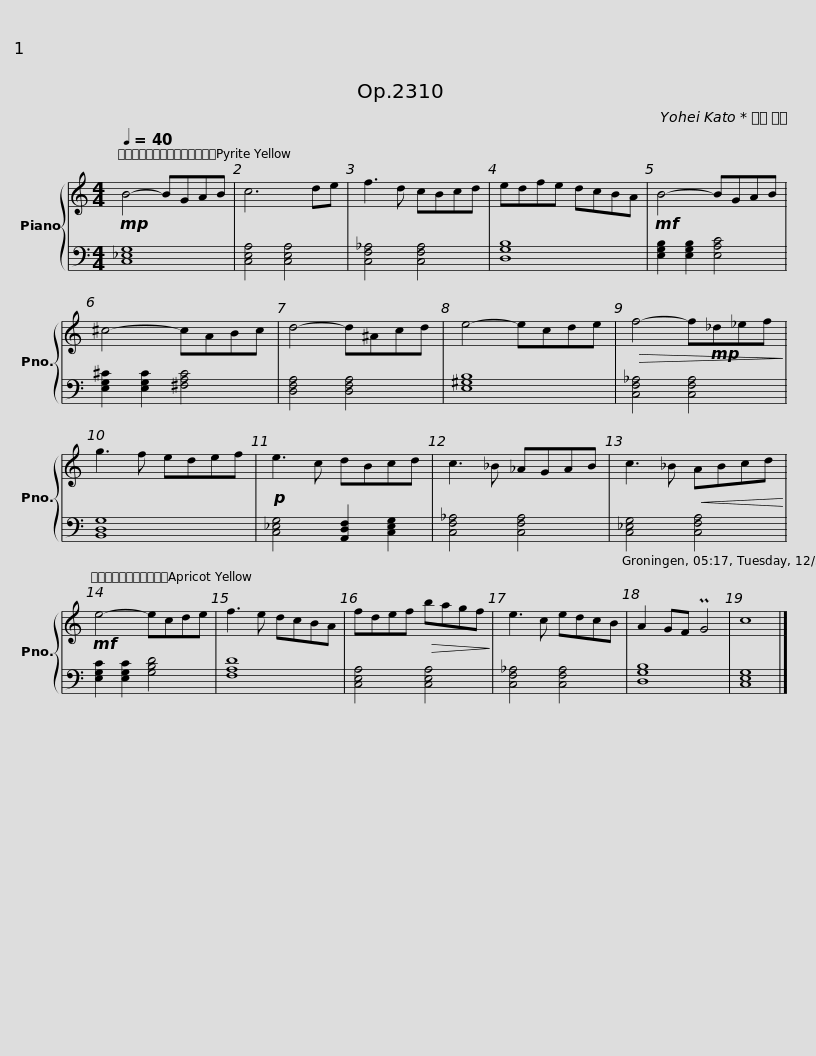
X:1
%%score { 1 | 2 }
L:1/8
Q:1/4=40
M:4/4
I:linebreak $
K:C
V:1 treble
V:2 bass
V:1
!mp! B4- BGAB | c6 de | f3 d cBcd | edfe dcBA |!mf! B4- BGAB | %5
 ^c4- cABc |$ d4- d^Acd | e4- ecde |!>(! f4- f!mp!_d_ef!>)! | g3 f edef | %10
!p! e3 c dBcd | c3 _B _AGAB |$ c3 _B!<(! ABcd!<)! |!mf! e4- ecde | f3 e dcBA | %15
 fdef!>(! bagf!>)! | e3 c edcB | A2 GF PG4 | c8 |] %19
V:2
 [C,_E,G,]8 | [C,E,A,]4 [C,E,A,]4 | [C,F,_A,]4 [C,F,A,]4 | [D,G,B,]8 | [E,G,B,]2 [E,G,B,]2 [E,A,C]4 | %5
 [E,G,^C]2 [E,G,C]2 [^F,A,C]4 |$ [D,F,A,]4 [D,F,A,]4 | [E,^G,B,]8 | [C,F,_A,]4 [C,F,A,]4 | [B,,D,G,]8 | %10
 [C,_E,G,]4 [A,,D,F,]2 [C,E,G,]2 | [C,F,_A,]4 [C,F,A,]4 |$ [C,_E,G,]4 [C,F,A,]4 | [E,G,C]2 [E,G,C]2 [G,B,D]4 | [F,A,D]8 | %15
 [C,E,A,]4 [C,E,A,]4 | [C,F,_A,]4 [C,F,A,]4 | [D,G,B,]8 | [C,E,G,]8 |] %19
